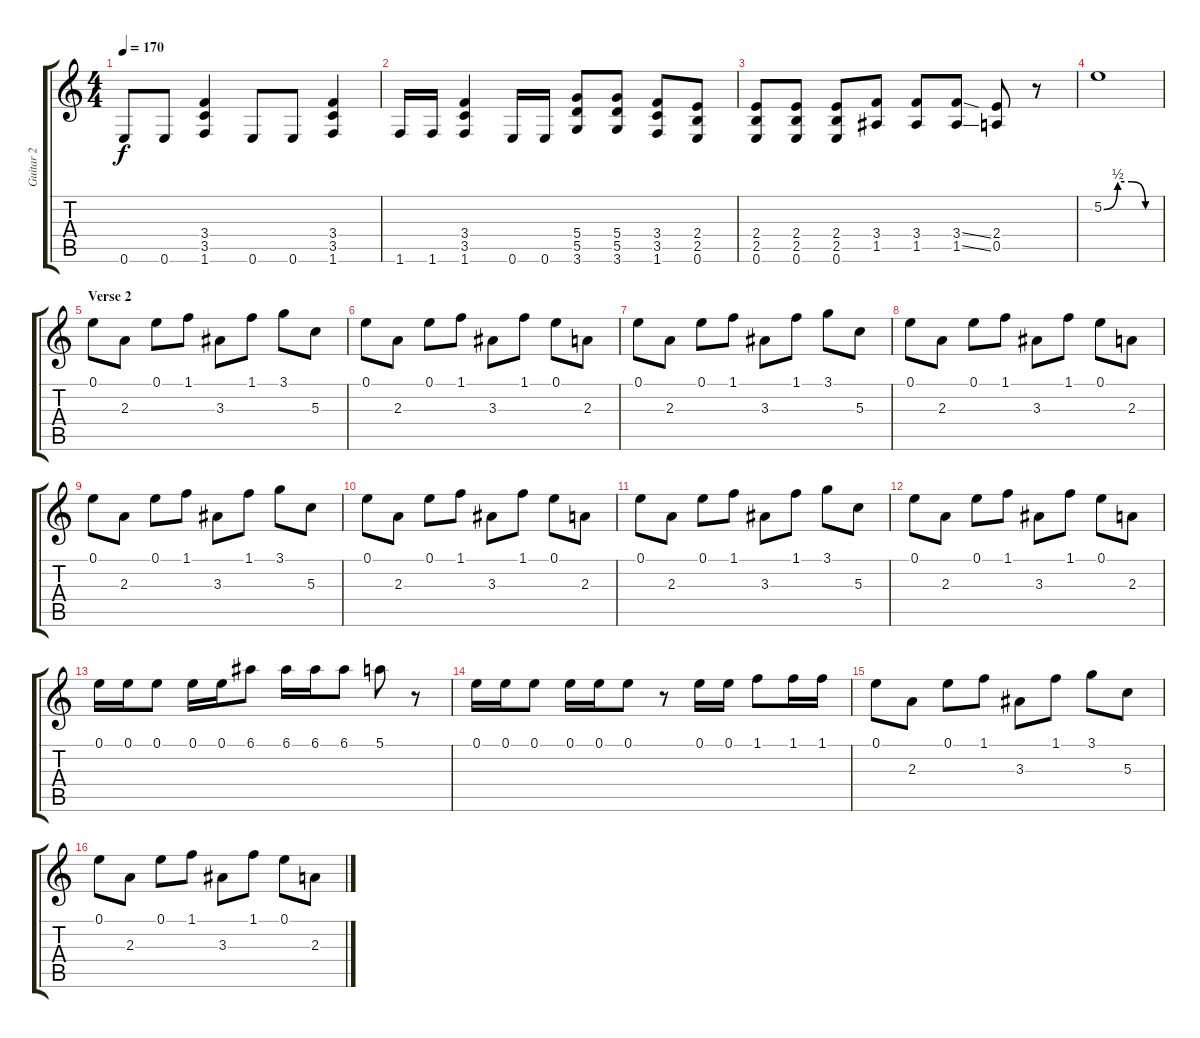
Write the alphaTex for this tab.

\track ("Guitar 2" "Guitar 2") {instrument distortionguitar}
\staff {score tabs}
\tuning (E4 B3 G3 D3 A2 E2) {hide}
\ts (4 4)
\tempo 170
\clef g2
\ks c
0.6.8{dy f} 0.6.8 (3.4 3.5 1.6).4 0.6.8 0.6.8 (3.4 3.5 1.6).4 |
1.6.16 1.6.16 (3.4 3.5 1.6).4 0.6.16 0.6.16 (5.4 5.5 3.6).8 (5.4 5.5 3.6).8 (3.4 3.5 1.6).8 (2.4 2.5 0.6).8 |
(2.4 2.5 0.6).8 (2.4 2.5 0.6).8 (2.4 2.5 0.6).8 (3.4 1.5).8 (3.4 1.5).8 (3.4{ss} 1.5{ss}).8 (2.4 0.5).8 r.8 |
5.2{be (custom 0 0 15 2 30 2 45 0 60 0)}.1 |
\section ("" "Verse 2")
0.1.8 2.3.8 0.1.8 1.1.8 3.3.8 1.1.8 3.1.8 5.3.8 |
0.1.8 2.3.8 0.1.8 1.1.8 3.3.8 1.1.8 0.1.8 2.3.8 |
0.1.8 2.3.8 0.1.8 1.1.8 3.3.8 1.1.8 3.1.8 5.3.8 |
0.1.8 2.3.8 0.1.8 1.1.8 3.3.8 1.1.8 0.1.8 2.3.8 |
0.1.8 2.3.8 0.1.8 1.1.8 3.3.8 1.1.8 3.1.8 5.3.8 |
0.1.8 2.3.8 0.1.8 1.1.8 3.3.8 1.1.8 0.1.8 2.3.8 |
0.1.8 2.3.8 0.1.8 1.1.8 3.3.8 1.1.8 3.1.8 5.3.8 |
0.1.8 2.3.8 0.1.8 1.1.8 3.3.8 1.1.8 0.1.8 2.3.8 |
0.1.16 0.1.16 0.1.8 0.1.16 0.1.16 6.1.8 6.1.16 6.1.16 6.1.8 5.1.8 r.8 |
0.1.16 0.1.16 0.1.8 0.1.16 0.1.16 0.1.8 r.8 0.1.16 0.1.16 1.1.8 1.1.16 1.1.16 |
0.1.8 2.3.8 0.1.8 1.1.8 3.3.8 1.1.8 3.1.8 5.3.8 |
0.1.8 2.3.8 0.1.8 1.1.8 3.3.8 1.1.8 0.1.8 2.3.8
